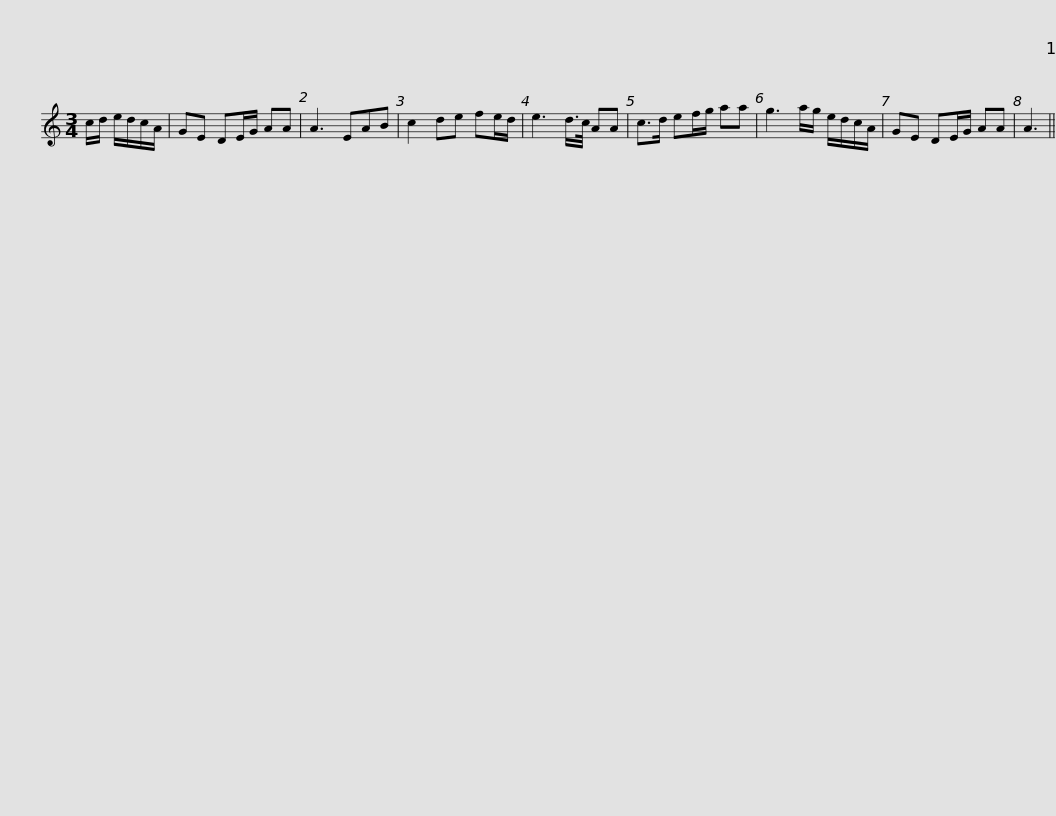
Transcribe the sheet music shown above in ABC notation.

X:1
L:1/8
M:3/4
I:linebreak $
K:C
V:1 treble
V:1
 c/d/ e/d/c/A/ | GE DE/G/ AA | A3 EAB | c2 de fe/d/ | e3 d/>c/ AA | %5
 c>d ef/g/ aa | g3 a/g/ e/d/c/A/ |$ GE DE/G/ AA | A3 || %9
